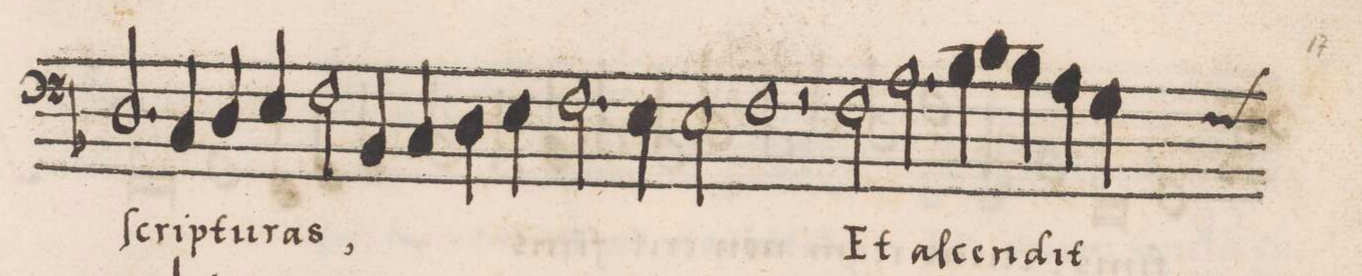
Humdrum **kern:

**kern	**text
*I"BASSVS	*
*clefF4	*
*k[b-]	*
*M2/1	*
2.D/	ſcrip-
=123-	=123-
4C/	.
4D/	-tu-
4E/	.
2F\	-ras,
4BB-/	.
4C/	.
=124-	=124-
4D\	.
4E\	.
2.F\	.
4E\	.
2E\	.
=125-	=125-
1F	.
2r	.
2F\	Et
=126-	=126-
2.A\	aſ-
4B-\	-cen-
*col	*
2.c\	.
4B-\	.
*Xcol	*
=127-	=127-
4A\	-dit
*custos:F	*
4G\	.
*-	*-
